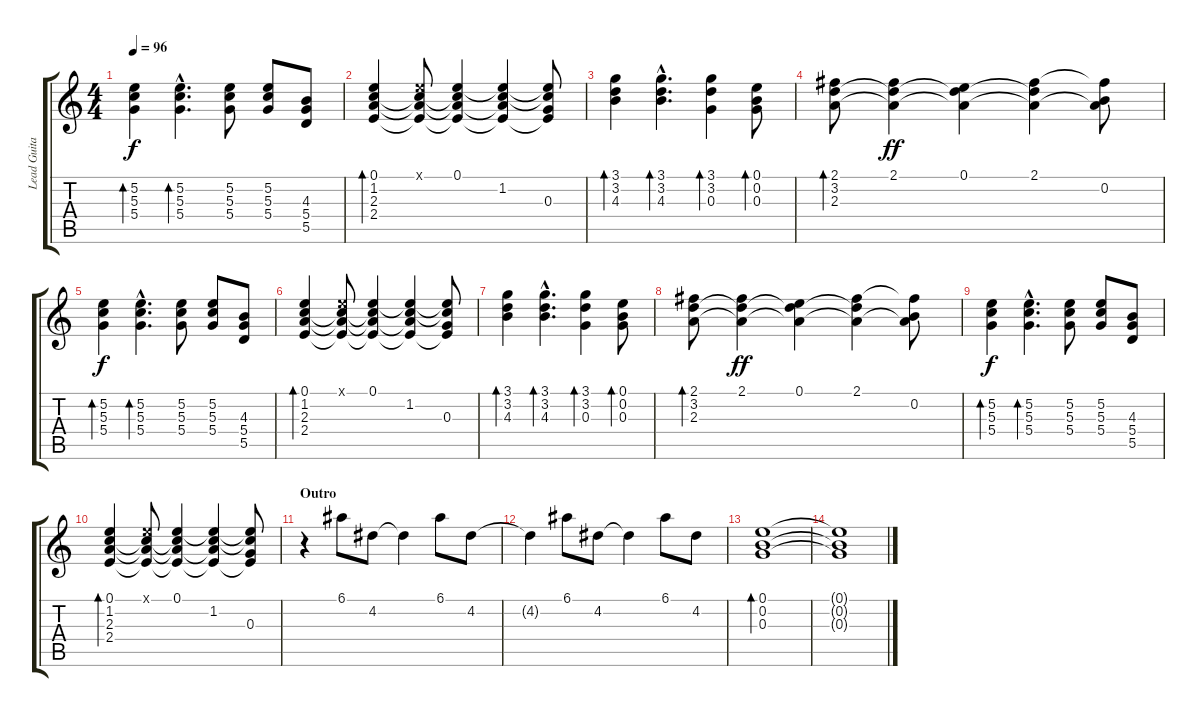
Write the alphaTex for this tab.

\track ("Lead Guitar" "Lead Guita") {instrument electricguitarclean}
\staff {score tabs}
\tuning (E4 B3 G3 D3 A2 E2) {hide}
\ts (4 4)
\tempo 96
\clef g2
\ks c
(5.2 5.3 5.4).4{bd 60 dy f} (5.2{hac} 5.3{hac} 5.4{hac}).4{d bd 60} (5.2 5.3 5.4).8 (5.2 5.3 5.4).8 (4.3 5.4 5.5).8 |
(0.1 1.2 2.3 2.4).4{bd 60} (0.1{x} 1.2{t} 2.3{t} 2.4{t}).8 (0.1 1.2{t} 2.3{t} 2.4{t}).4 (0.1{t} 1.2 2.3{t} 2.4{t}).4 (0.1{t} 1.2{t} 0.3 2.4{t}).8 |
(3.1 3.2 4.3).4{bd 60} (3.1{hac} 3.2{hac} 4.3{hac}).4{d bd 60} (3.1 3.2 0.3).4{bd 60} (0.1 0.2 0.3).8{bd 60} |
(2.1 3.2 2.3).8{bd 60} (2.1 3.2{t} 2.3{t}).4{dy ff} (0.1 3.2{t} 2.3{t}).4 (2.1 3.2{t} 2.3{t}).4 (2.1{t} 0.2 2.3{t}).8 |
(5.2 5.3 5.4).4{bd 60 dy f} (5.2{hac} 5.3{hac} 5.4{hac}).4{d bd 60} (5.2 5.3 5.4).8 (5.2 5.3 5.4).8 (4.3 5.4 5.5).8 |
(0.1 1.2 2.3 2.4).4{bd 60} (0.1{x} 1.2{t} 2.3{t} 2.4{t}).8 (0.1 1.2{t} 2.3{t} 2.4{t}).4 (0.1{t} 1.2 2.3{t} 2.4{t}).4 (0.1{t} 1.2{t} 0.3 2.4{t}).8 |
(3.1 3.2 4.3).4{bd 60} (3.1{hac} 3.2{hac} 4.3{hac}).4{d bd 60} (3.1 3.2 0.3).4{bd 60} (0.1 0.2 0.3).8{bd 60} |
(2.1 3.2 2.3).8{bd 60} (2.1 3.2{t} 2.3{t}).4{dy ff} (0.1 3.2{t} 2.3{t}).4 (2.1 3.2{t} 2.3{t}).4 (2.1{t} 0.2 2.3{t}).8 |
(5.2 5.3 5.4).4{bd 60 dy f} (5.2{hac} 5.3{hac} 5.4{hac}).4{d bd 60} (5.2 5.3 5.4).8 (5.2 5.3 5.4).8 (4.3 5.4 5.5).8 |
(0.1 1.2 2.3 2.4).4{bd 60} (0.1{x} 1.2{t} 2.3{t} 2.4{t}).8 (0.1 1.2{t} 2.3{t} 2.4{t}).4 (0.1{t} 1.2 2.3{t} 2.4{t}).4 (0.1{t} 1.2{t} 0.3 2.4{t}).8 |
\section ("" "Outro")
r.4 6.1.8 4.2.8 4.2{t}.4 6.1.8 4.2.8 |
4.2{t}.4 6.1.8 4.2.8 4.2{t}.4 6.1.8 4.2.8 |
(0.1 0.2 0.3).1{bd 240} |
(0.1{t} 0.2{t} 0.3{t}).1
